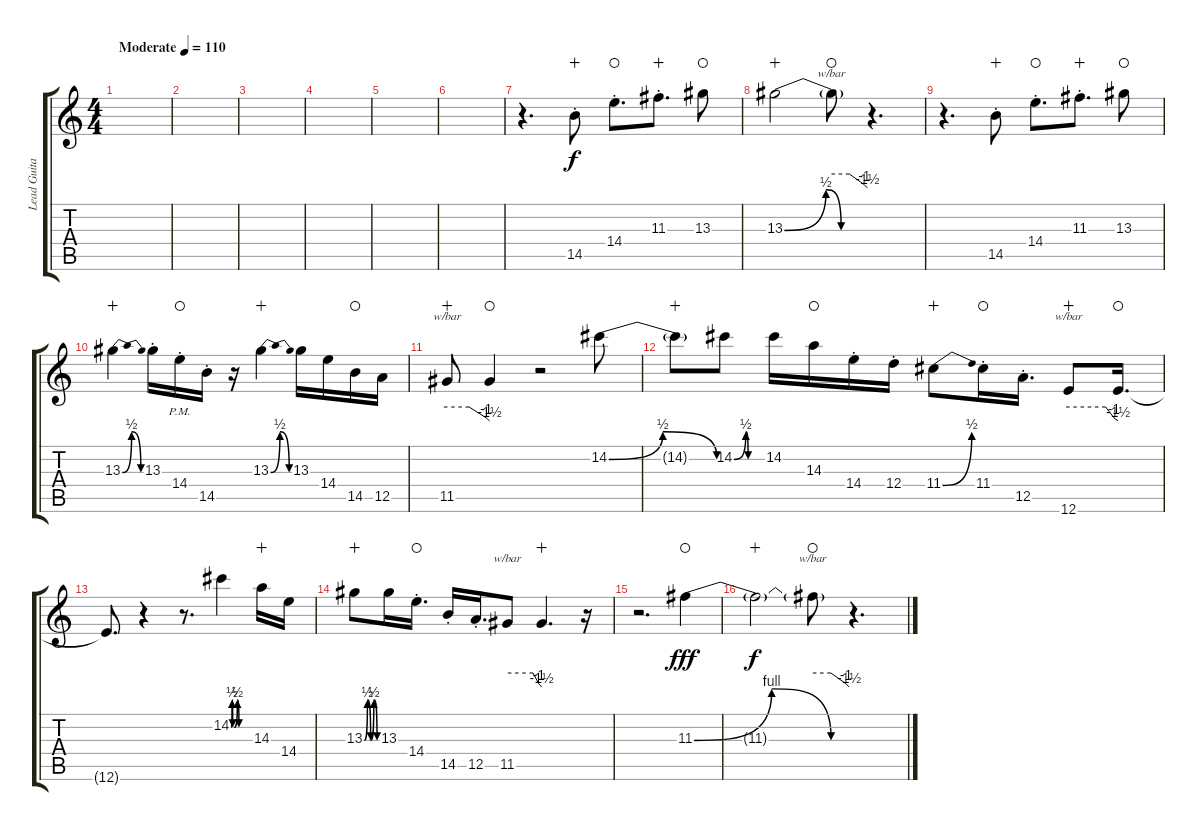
\track ("Lead Guitar" "Lead Guita") {instrument distortionguitar}
\staff {score tabs}
\tuning (E4 B3 G3 D3 A2 E2) {hide}
\ts (4 4)
\tempo (110 "Moderate")
\clef g2
\ks c
|
|
|
|
|
|
r.4{d} 14.5{st}.8{wahc} 14.4{st}.8{d waho} 11.3{st}.8{d wahc} 13.3.8{waho} |
13.3{be (custom 0 0 30 2 41 0 60 0)}.2{wahc} 13.3{t}.8{tbe (custom default 0 0 30 0 55 -4 60 -6) waho} r.4{d} |
r.4{d} 14.5{st}.8{wahc} 14.4{st}.8{d waho} 11.3{st}.8{d wahc} 13.3.8{waho} |
13.3{be (bendrelease 0 0 30 2 30 2 60 0)}.4{wahc} 13.3{st}.16 14.4{pm st}.16{waho} 14.5{st}.16 r.16 13.3{be (bendrelease 0 0 30 2 30 2 60 0)}.4{wahc} 13.3.16 14.4.16 14.5.16{waho} 12.5.16 |
11.5.8{tbe (custom default 0 0 31 0 55 -4 60 -6) wahc} 11.5{t}.4{waho} r.2 14.2{be (bendrelease 0 0 45 2 45 2 60 0)}.8 |
14.2{t}.8{wahc} 14.2{be (custom 0 0 25 2 30 0 60 0)}.8 14.2.16 14.3.16{waho} 14.4{st}.16 12.4{st}.16 11.4{be (bend 0 0 60 2)}.8{wahc} 11.4{st}.16{waho} 12.5{st}.16{d} 12.6.8{tbe (custom default 0 0 45 0 55 -4 60 -6) wahc} 12.6{t}.16{d waho} |
12.6{t}.8{d} r.4 r.8{d} 14.2{be (custom 0 0 3 2 5 0 10 0 20 2 25 0 60 0)}.4 14.3.16{wahc} 14.4.16 |
13.3{be (custom 0 0 15 2 30 0 45 2 60 0)}.8{wahc} 13.3.16 14.4{st}.16{d waho} 14.5{st}.16 12.5{st}.16{d} 11.5.8{tbe (custom default 0 0 45 0 55 -4 60 -6)} 11.5{t}.4{d wahc} r.16 |
r.2{d} 11.3{be (custom 0 0 30 4 53 0 60 0)}.4{dy fff waho} |
11.3{t}.2{dy f wahc} 11.3{t}.8{tbe (custom default 0 0 30 0 55 -4 60 -6) waho} r.4{d}
